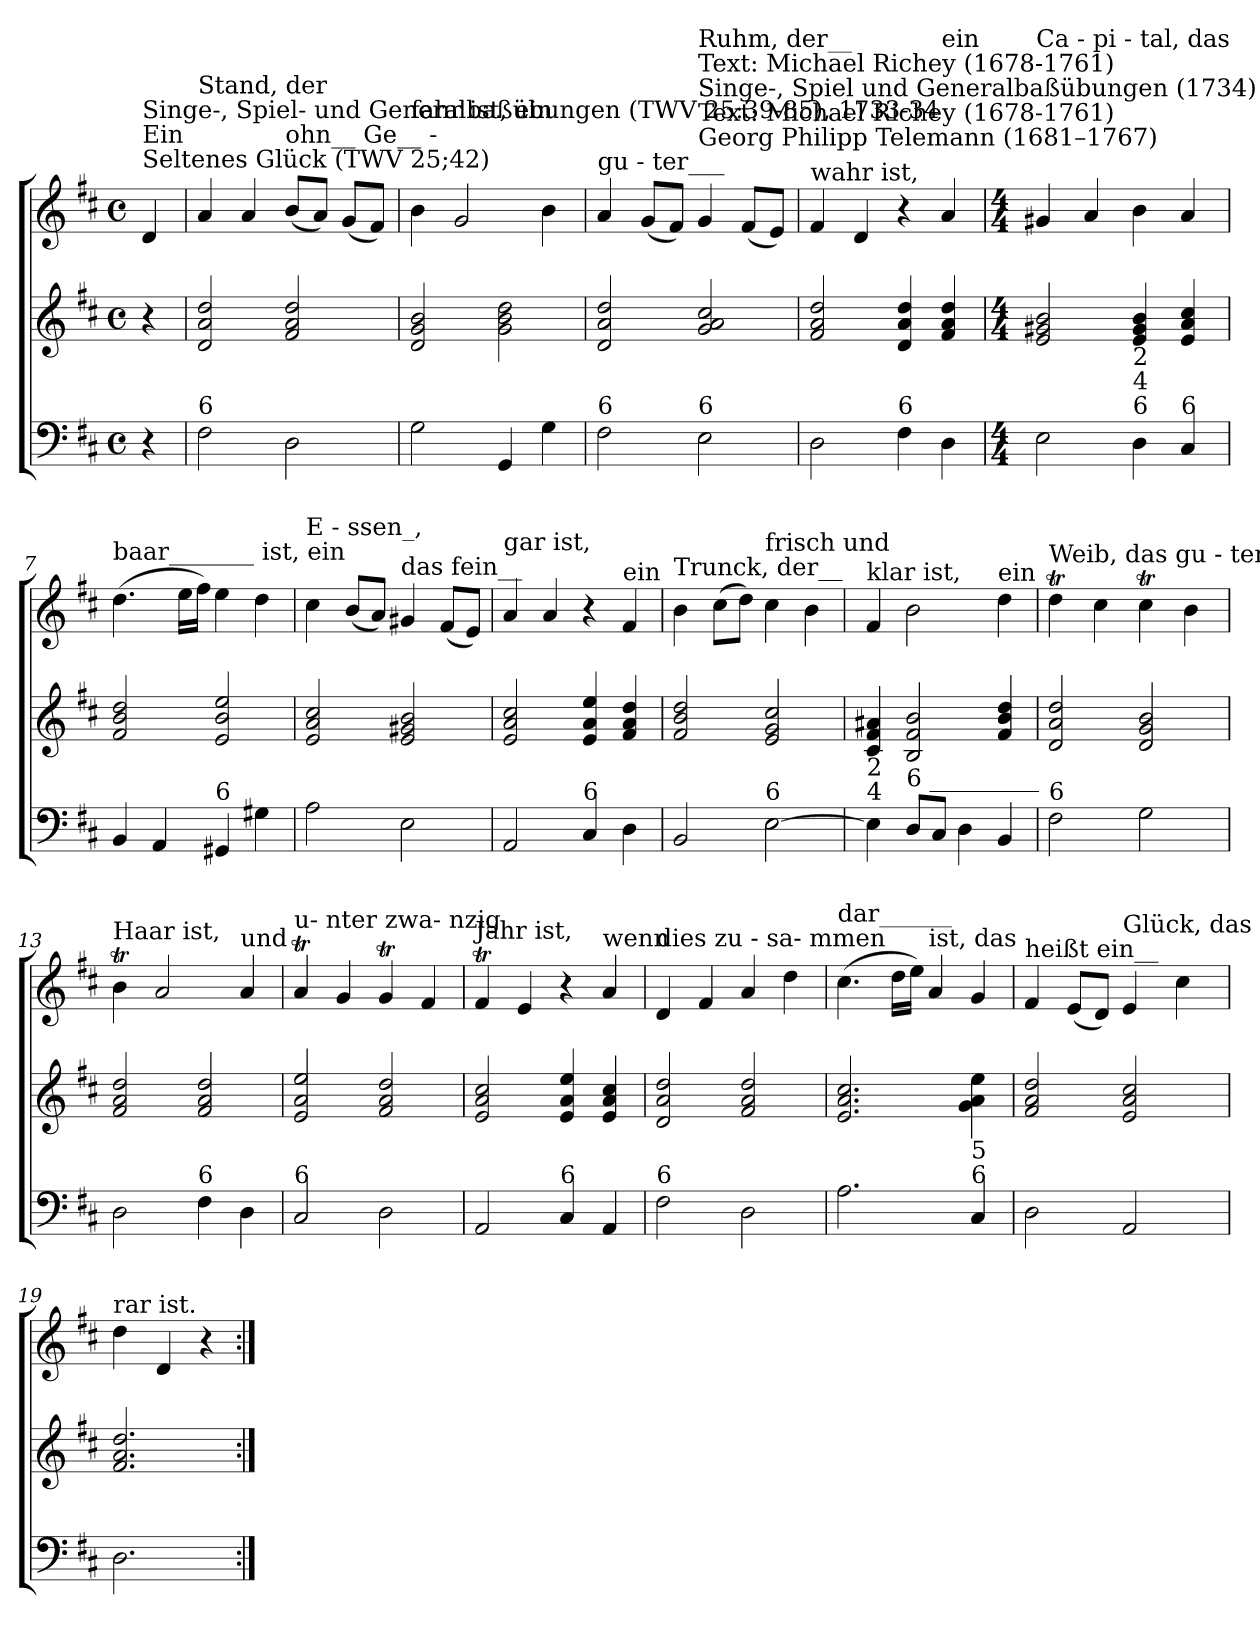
**kern	**kern	**kern
*part2	*part2	*part1
*staff3	*staff2	*staff1
*clefF4	*clefG2	*clefG2
*k[f#c#]	*k[f#c#]	*k[f#c#]
*D:	*D:	*D:
*M4/4	*M4/4	*M4/4
*met(c)	*met(c)	*met(c)
*MM120	*MM120	*MM120
=1	=1	=1
!	!	!LO:TX:a:t=Seltenes Glück (TWV 25;42)
!	!	!LO:TX:a:t=Ein
!	!	!LO:TX:a:t=Singe-, Spiel- und Generalbaßübungen (TWV 25&colon;39-85), 1733-34
4r	4r	4d/
=2	=2	=2
!	!	!LO:TX:a:t=Stand, der
!LO:TX:a:t=6	!	!
2F#\	2d/ 2a/ 2dd/	4a/
.	.	4a/
!	!	!LO:TX:a:t=ohn__   Ge__ -
2D\	2f#/ 2a/ 2dd/	(<8b/L
.	.	8a/J)
.	.	(<8g/L
.	.	8f#/J)
=3	=3	=3
!	!	!LO:TX:a:t=fahr   ist,     ein
2G\	2d/ 2g/ 2b/	4b\
.	.	2g/
4GG/	2g\ 2b\ 2dd\	.
4G\	.	4b\
=4	=4	=4
!	!	!LO:TX:a:t=gu - ter___
!LO:TX:a:t=6	!	!
2F#\	2d/ 2a/ 2dd/	4a/
.	.	(<8g/L
.	.	8f#/J)
!	!	!LO:TX:a:t=Georg Philipp Telemann (1681–1767)
!	!	!LO:TX:a:t=Text&colon; Michael Richey (1678-1761)
!	!	!LO:TX:a:t=Singe-, Spiel und Generalbaßübungen (1734)
!	!	!LO:TX:a:t=Text&colon; Michael Richey (1678-1761)
!	!	!LO:TX:a:t=Ruhm, der__
!LO:TX:a:t=6	!	!
2E\	2g/ 2a/ 2cc#/	4g/
.	.	(<8f#/L
.	.	8e/J)
=5	=5	=5
!	!	!LO:TX:a:t=wahr  ist,
2D\	2f#/ 2a/ 2dd/	4f#/
.	.	4d/
!LO:TX:a:t=6	!	!
4F#\	4d/ 4a/ 4dd/	4r
!	!	!LO:TX:a:t=ein
4D\	4f#/ 4a/ 4dd/	4a/
!!LO:LB:g=z
=6	=6	=6
*M4/4	*M4/4	*M4/4
!	!	!LO:TX:a:t=Ca  -  pi -  tal,  das
2E\	2e/ 2g#X/ 2b/	4g#X/
.	.	4a/
!LO:TX:a:t=6	!	!
!LO:TX:a:t=4	!	!
!LO:TX:a:t=2	!	!
4D\	4e/ 4g#/ 4b/	4b\
!LO:TX:a:t=6	!	!
4C#/	4e/ 4a/ 4cc#/	4a/
=7	=7	=7
!	!	!LO:TX:a:t=baar_______   ist,   ein
4BB/	2f#/ 2b/ 2dd/	(>4.dd\
4AA/	.	.
.	.	16ee\LL
.	.	16ff#\JJ)
!LO:TX:a:t=6	!	!
4GG#X/	2e/ 2b/ 2ee/	4ee\
4G#X\	.	4dd\
=8	=8	=8
!	!	!LO:TX:a:t=E  -   ssen_,
2A\	2e/ 2a/ 2cc#/	4cc#\
.	.	(<8b/L
.	.	8a/J)
!	!	!LO:TX:a:t=das   fein__
2E\	2e/ 2g#X/ 2b/	4g#X/
.	.	(<8f#/L
.	.	8e/J)
=9	=9	=9
!	!	!LO:TX:a:t=gar   ist,
2AA/	2e/ 2a/ 2cc#/	4a/
.	.	4a/
!LO:TX:a:t=6	!	!
4C#/	4e/ 4a/ 4ee/	4r
!	!	!LO:TX:a:t=ein
4D\	4f#/ 4a/ 4dd/	4f#/
!!LO:LB:g=z
=10	=10	=10
!	!	!LO:TX:a:t=Trunck, der__
2BB/	2f#/ 2b/ 2dd/	4b\
.	.	(>8cc#\L
.	.	8dd\J)
!	!	!LO:TX:a:t=frisch und
!LO:TX:a:t=6	!	!
[2E\	2e/ 2g/ 2cc#/	4cc#\
.	.	4b\
=11	=11	=11
!	!	!LO:TX:a:t=klar   ist,
!LO:TX:a:t=4	!	!
!LO:TX:a:t=2	!	!
4E\]	4c#/ 4f#/ 4a#X/	4f#/
!LO:TX:a:t=6 _________	!	!
8D/L	2B/ 2f#/ 2b/	2b\
8C#/J	.	.
4D\	.	.
!	!	!LO:TX:a:t=ein
4BB/	4f#/ 4b/ 4dd/	4dd\
=12	=12	=12
!	!	!LO:TX:a:t=Weib, das  gu - ter
!LO:TX:a:t=6	!	!
2F#\	2d/ 2a/ 2dd/	4ddT\
.	.	4cc#\
2G\	2d/ 2g/ 2b/	4cc#t\
.	.	4b\
=13	=13	=13
!	!	!LO:TX:a:t=Haar  ist,
2D\	2f#/ 2a/ 2dd/	4bT\
.	.	2a/
!LO:TX:a:t=6	!	!
4F#\	2f#/ 2a/ 2dd/	.
!	!	!LO:TX:a:t=und
4D\	.	4a/
=14	=14	=14
!	!	!LO:TX:a:t=u- nter  zwa- nzig
!LO:TX:a:t=6	!	!
2C#/	2e/ 2a/ 2ee/	4aT/
.	.	4g/
2D\	2f#/ 2a/ 2dd/	4gT/
.	.	4f#/
!!LO:LB:g=z
=15	=15	=15
!	!	!LO:TX:a:t=Jahr   ist,
2AA/	2e/ 2a/ 2cc#/	4f#t/
.	.	4e/
!LO:TX:a:t=6	!	!
4C#/	4e/ 4a/ 4ee/	4r
!	!	!LO:TX:a:t=wenn
4AA/	4e/ 4a/ 4cc#/	4a/
=16	=16	=16
!	!	!LO:TX:a:t=dies   zu - sa- mmen
!LO:TX:a:t=6	!	!
2F#\	2d/ 2a/ 2dd/	4d/
.	.	4f#/
2D\	2f#/ 2a/ 2dd/	4a/
.	.	4dd\
=17	=17	=17
!	!	!LO:TX:a:t=dar______
2.A\	2.e/ 2.a/ 2.cc#/	(>4.cc#\
.	.	16dd\LL
.	.	16ee\JJ)
!	!	!LO:TX:a:t=ist,  das
.	.	4a/
!LO:TX:a:t=6	!	!
!LO:TX:a:t=5	!	!
4C#/	4g\ 4a\ 4ee\	4g/
=18	=18	=18
!	!	!LO:TX:a:t=heißt  ein__
2D\	2f#/ 2a/ 2dd/	4f#/
.	.	(<8e/L
.	.	8d/J)
!	!	!LO:TX:a:t=Glück, das
2AA/	2e/ 2a/ 2cc#/	4e/
.	.	4cc#\
=19	=19	=19
!	!	!LO:TX:a:t=rar    ist.
2.D\	2.f#/ 2.a/ 2.dd/	4dd\
.	.	4d/
.	.	4r
=:|!	=:|!	=:|!
*-	*-	*-
